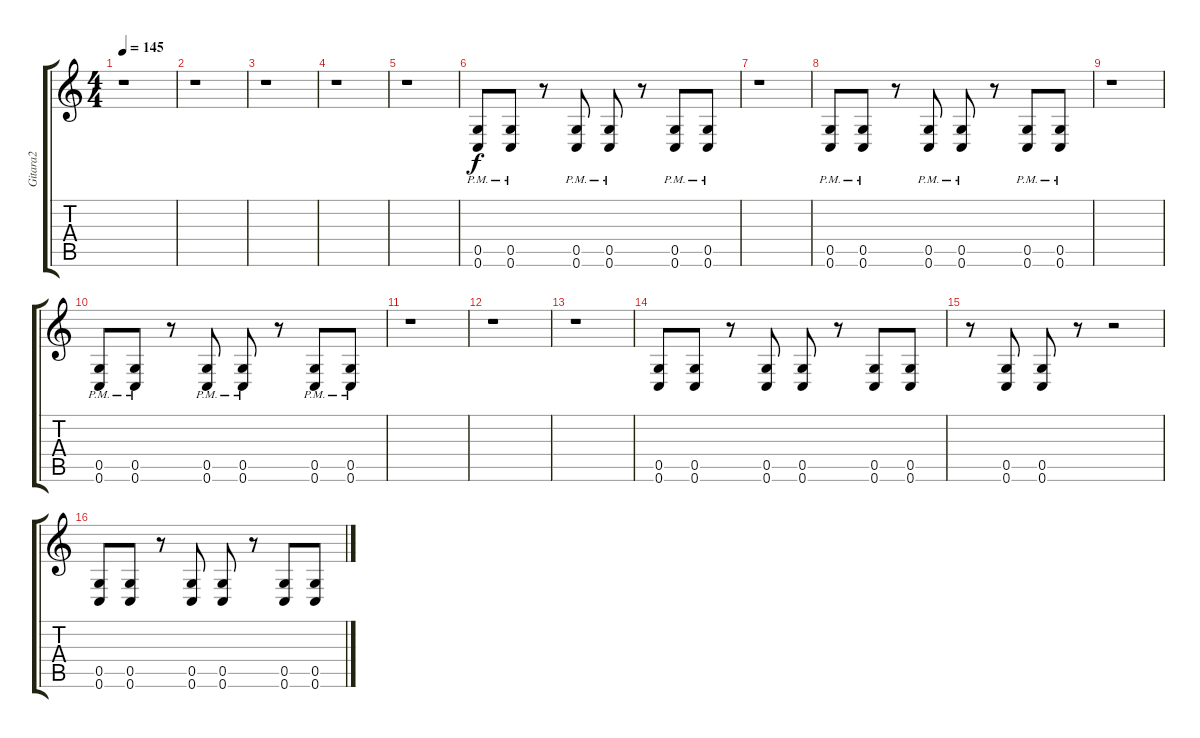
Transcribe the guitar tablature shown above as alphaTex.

\track ("Gitara2" "Gitara2") {instrument distortionguitar}
\staff {score tabs}
\tuning (D4 A3 F3 C3 G2 C2) {hide}
\ts (4 4)
\tempo 145
\clef g2
\ks c
r.1{dy f} |
r.1 |
r.1 |
r.1 |
r.1 |
(0.5{pm} 0.6{pm}).8 (0.5{pm} 0.6{pm}).8 r.8 (0.5{pm} 0.6{pm}).8 (0.5{pm} 0.6{pm}).8 r.8 (0.5{pm} 0.6{pm}).8 (0.5{pm} 0.6{pm}).8 |
r.1 |
(0.5{pm} 0.6{pm}).8 (0.5{pm} 0.6{pm}).8 r.8 (0.5{pm} 0.6{pm}).8 (0.5{pm} 0.6{pm}).8 r.8 (0.5{pm} 0.6{pm}).8 (0.5{pm} 0.6{pm}).8 |
r.1 |
(0.5{pm} 0.6{pm}).8 (0.5{pm} 0.6{pm}).8 r.8 (0.5{pm} 0.6{pm}).8 (0.5{pm} 0.6{pm}).8 r.8 (0.5{pm} 0.6{pm}).8 (0.5{pm} 0.6{pm}).8 |
r.1 |
r.1 |
r.1 |
(0.5 0.6).8 (0.5 0.6).8 r.8 (0.5 0.6).8 (0.5 0.6).8 r.8 (0.5 0.6).8 (0.5 0.6).8 |
r.8 (0.5 0.6).8 (0.5 0.6).8 r.8 r.2 |
(0.5 0.6).8 (0.5 0.6).8 r.8 (0.5 0.6).8 (0.5 0.6).8 r.8 (0.5 0.6).8 (0.5 0.6).8
